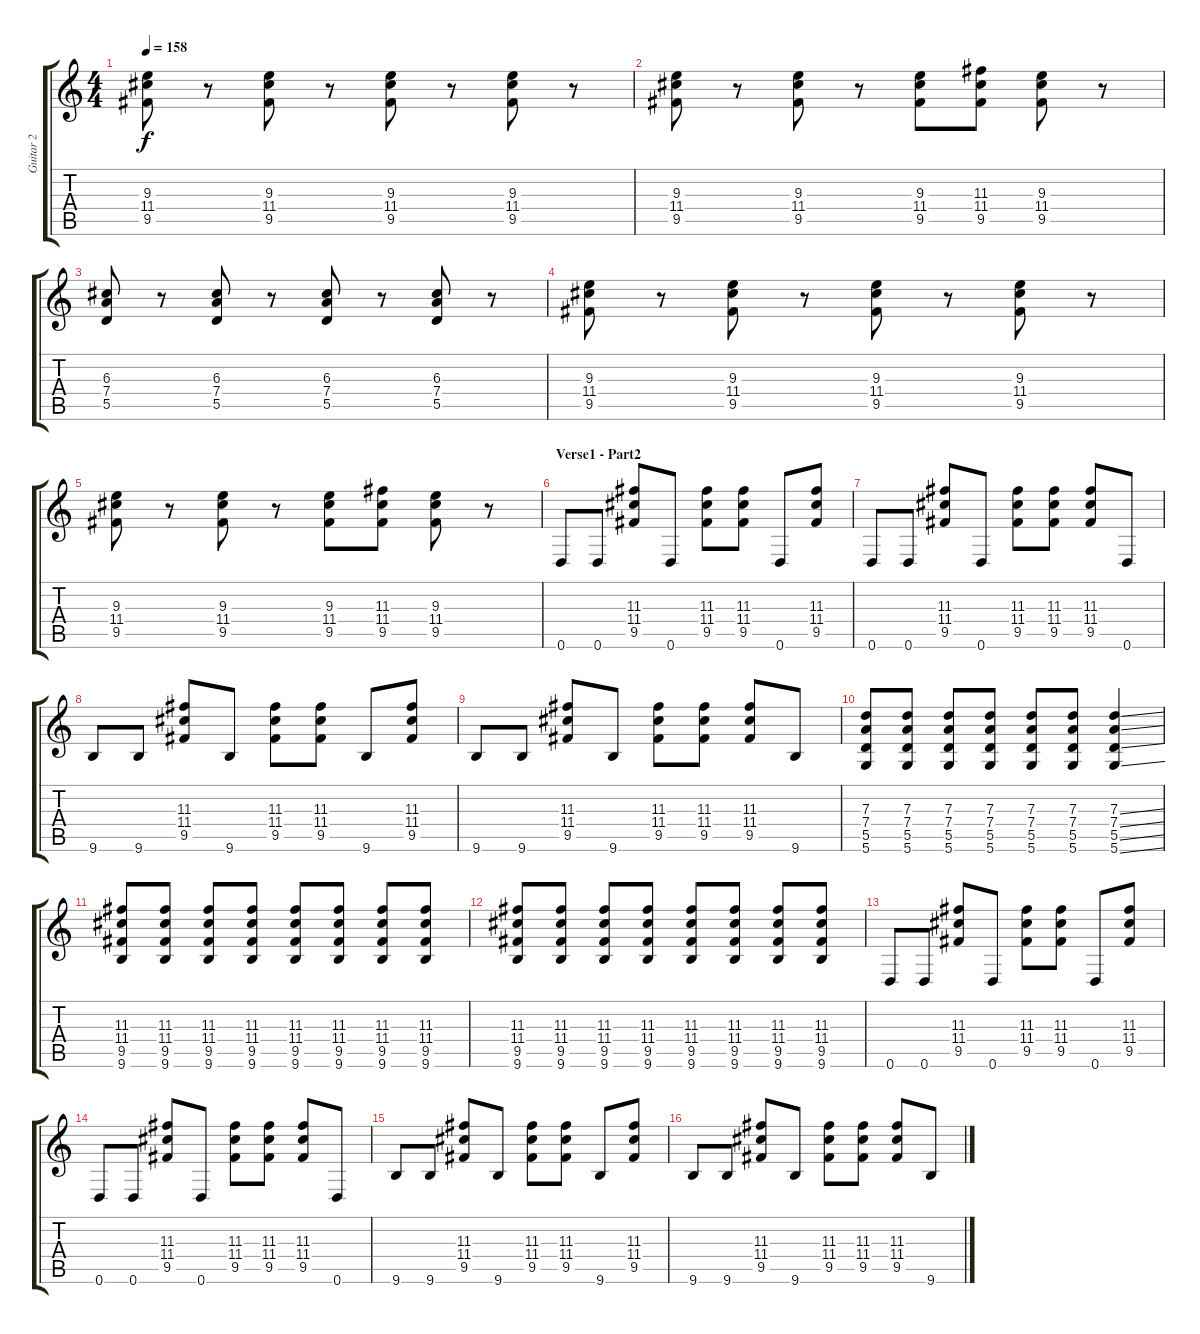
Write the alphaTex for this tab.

\track ("Guitar 2" "Guitar 2") {instrument distortionguitar}
\staff {score tabs}
\tuning (E4 B3 G3 D3 A2 D2) {hide}
\ts (4 4)
\tempo 158
\clef g2
\ks c
(9.3 11.4 9.5).8{dy f} r.8 (9.3 11.4 9.5).8 r.8 (9.3 11.4 9.5).8 r.8 (9.3 11.4 9.5).8 r.8 |
(9.3 11.4 9.5).8 r.8 (9.3 11.4 9.5).8 r.8 (9.3 11.4 9.5).8 (11.3 11.4 9.5).8 (9.3 11.4 9.5).8 r.8 |
(6.3 7.4 5.5).8 r.8 (6.3 7.4 5.5).8 r.8 (6.3 7.4 5.5).8 r.8 (6.3 7.4 5.5).8 r.8 |
(9.3 11.4 9.5).8 r.8 (9.3 11.4 9.5).8 r.8 (9.3 11.4 9.5).8 r.8 (9.3 11.4 9.5).8 r.8 |
(9.3 11.4 9.5).8 r.8 (9.3 11.4 9.5).8 r.8 (9.3 11.4 9.5).8 (11.3 11.4 9.5).8 (9.3 11.4 9.5).8 r.8 |
\section ("" "Verse1 - Part2")
0.6.8 0.6.8 (11.3 11.4 9.5).8 0.6.8 (11.3 11.4 9.5).8 (11.3 11.4 9.5).8 0.6.8 (11.3 11.4 9.5).8 |
0.6.8 0.6.8 (11.3 11.4 9.5).8 0.6.8 (11.3 11.4 9.5).8 (11.3 11.4 9.5).8 (11.3 11.4 9.5).8 0.6.8 |
9.6.8 9.6.8 (11.3 11.4 9.5).8 9.6.8 (11.3 11.4 9.5).8 (11.3 11.4 9.5).8 9.6.8 (11.3 11.4 9.5).8 |
9.6.8 9.6.8 (11.3 11.4 9.5).8 9.6.8 (11.3 11.4 9.5).8 (11.3 11.4 9.5).8 (11.3 11.4 9.5).8 9.6.8 |
(7.3 7.4 5.5 5.6).8 (7.3 7.4 5.5 5.6).8 (7.3 7.4 5.5 5.6).8 (7.3 7.4 5.5 5.6).8 (7.3 7.4 5.5 5.6).8 (7.3 7.4 5.5 5.6).8 (7.3{ss} 7.4{ss} 5.5{ss} 5.6{ss}).4 |
(11.3 11.4 9.5 9.6).8 (11.3 11.4 9.5 9.6).8 (11.3 11.4 9.5 9.6).8 (11.3 11.4 9.5 9.6).8 (11.3 11.4 9.5 9.6).8 (11.3 11.4 9.5 9.6).8 (11.3 11.4 9.5 9.6).8 (11.3 11.4 9.5 9.6).8 |
(11.3 11.4 9.5 9.6).8 (11.3 11.4 9.5 9.6).8 (11.3 11.4 9.5 9.6).8 (11.3 11.4 9.5 9.6).8 (11.3 11.4 9.5 9.6).8 (11.3 11.4 9.5 9.6).8 (11.3 11.4 9.5 9.6).8 (11.3 11.4 9.5 9.6).8 |
0.6.8 0.6.8 (11.3 11.4 9.5).8 0.6.8 (11.3 11.4 9.5).8 (11.3 11.4 9.5).8 0.6.8 (11.3 11.4 9.5).8 |
0.6.8 0.6.8 (11.3 11.4 9.5).8 0.6.8 (11.3 11.4 9.5).8 (11.3 11.4 9.5).8 (11.3 11.4 9.5).8 0.6.8 |
9.6.8 9.6.8 (11.3 11.4 9.5).8 9.6.8 (11.3 11.4 9.5).8 (11.3 11.4 9.5).8 9.6.8 (11.3 11.4 9.5).8 |
9.6.8 9.6.8 (11.3 11.4 9.5).8 9.6.8 (11.3 11.4 9.5).8 (11.3 11.4 9.5).8 (11.3 11.4 9.5).8 9.6.8
